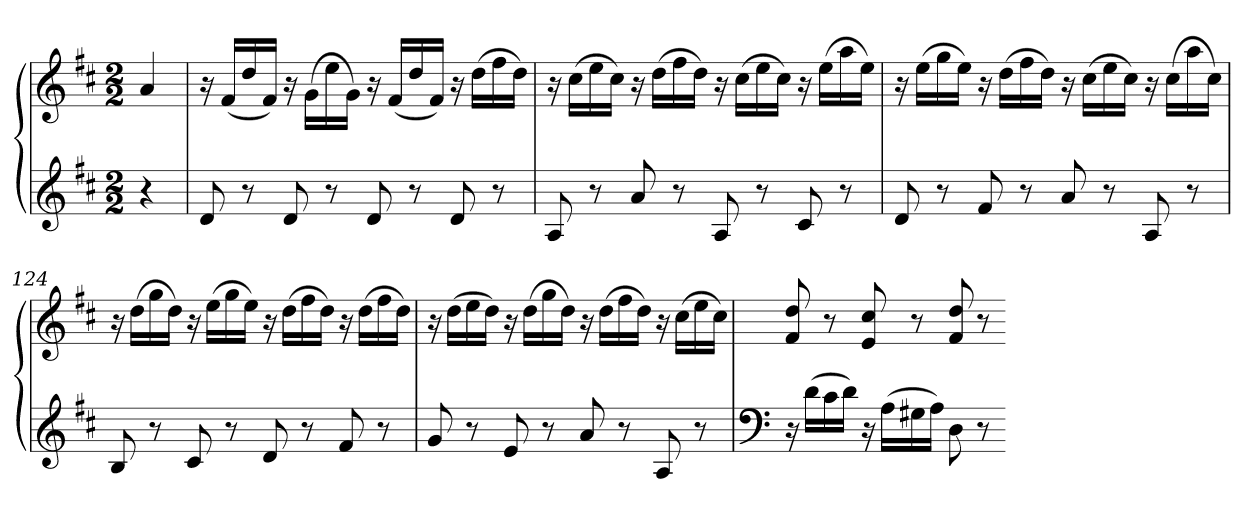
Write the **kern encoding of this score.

**kern	**kern
*part1	*part1
*staff2	*staff1
*clefG2	*clefG2
*k[f#c#]	*k[f#c#]
*D:	*D:
*M2/2	*M2/2
=	=
4r	4a
=121	=121
8d	16r
.	(16f#LL
8r	16dd
.	16f#JJ)
8d	16r
.	(16gLL
8r	16ee
.	16gJJ)
8d	16r
.	(16f#LL
8r	16dd
.	16f#JJ)
8d	16r
.	(16ddLL
8r	16ff#
.	16ddJJ)
=122	=122
8A	16r
.	(16cc#LL
8r	16ee
.	16cc#JJ)
8a	16r
.	(16ddLL
8r	16ff#
.	16ddJJ)
8A	16r
.	(16cc#LL
8r	16ee
.	16cc#JJ)
8c#	16r
.	(16eeLL
8r	16aa
.	16eeJJ)
=123	=123
8d	16r
.	(16eeLL
8r	16gg
.	16eeJJ)
8f#	16r
.	(16ddLL
8r	16ff#
.	16ddJJ)
8a	16r
.	(16cc#LL
8r	16ee
.	16cc#JJ)
8A	16r
.	(16cc#LL
8r	16aa
.	16cc#JJ)
=124	=124
8B	16r
.	(16ddLL
8r	16gg
.	16ddJJ)
8c#	16r
.	(16eeLL
8r	16gg
.	16eeJJ)
8d	16r
.	(16ddLL
8r	16ff#
.	16ddJJ)
8f#	16r
.	(16ddLL
8r	16ff#
.	16ddJJ)
=125	=125
8g	16r
.	(16ddLL
8r	16ee
.	16ddJJ)
8e	16r
.	(16ddLL
8r	16gg
.	16ddJJ)
8a	16r
.	(16ddLL
8r	16ff#
.	16ddJJ)
8A	16r
.	(16cc#LL
8r	16ee
.	16cc#JJ)
=126	=126
*clefF4	*
16r	8f# 8dd
(16dLL	.
16c#	8r
16dJJ)	.
16r	8e 8cc#
(16ALL	.
16G#X	8r
16AJJ)	.
8D	8f# 8dd
8r	8r
=-	=-
*-	*-
